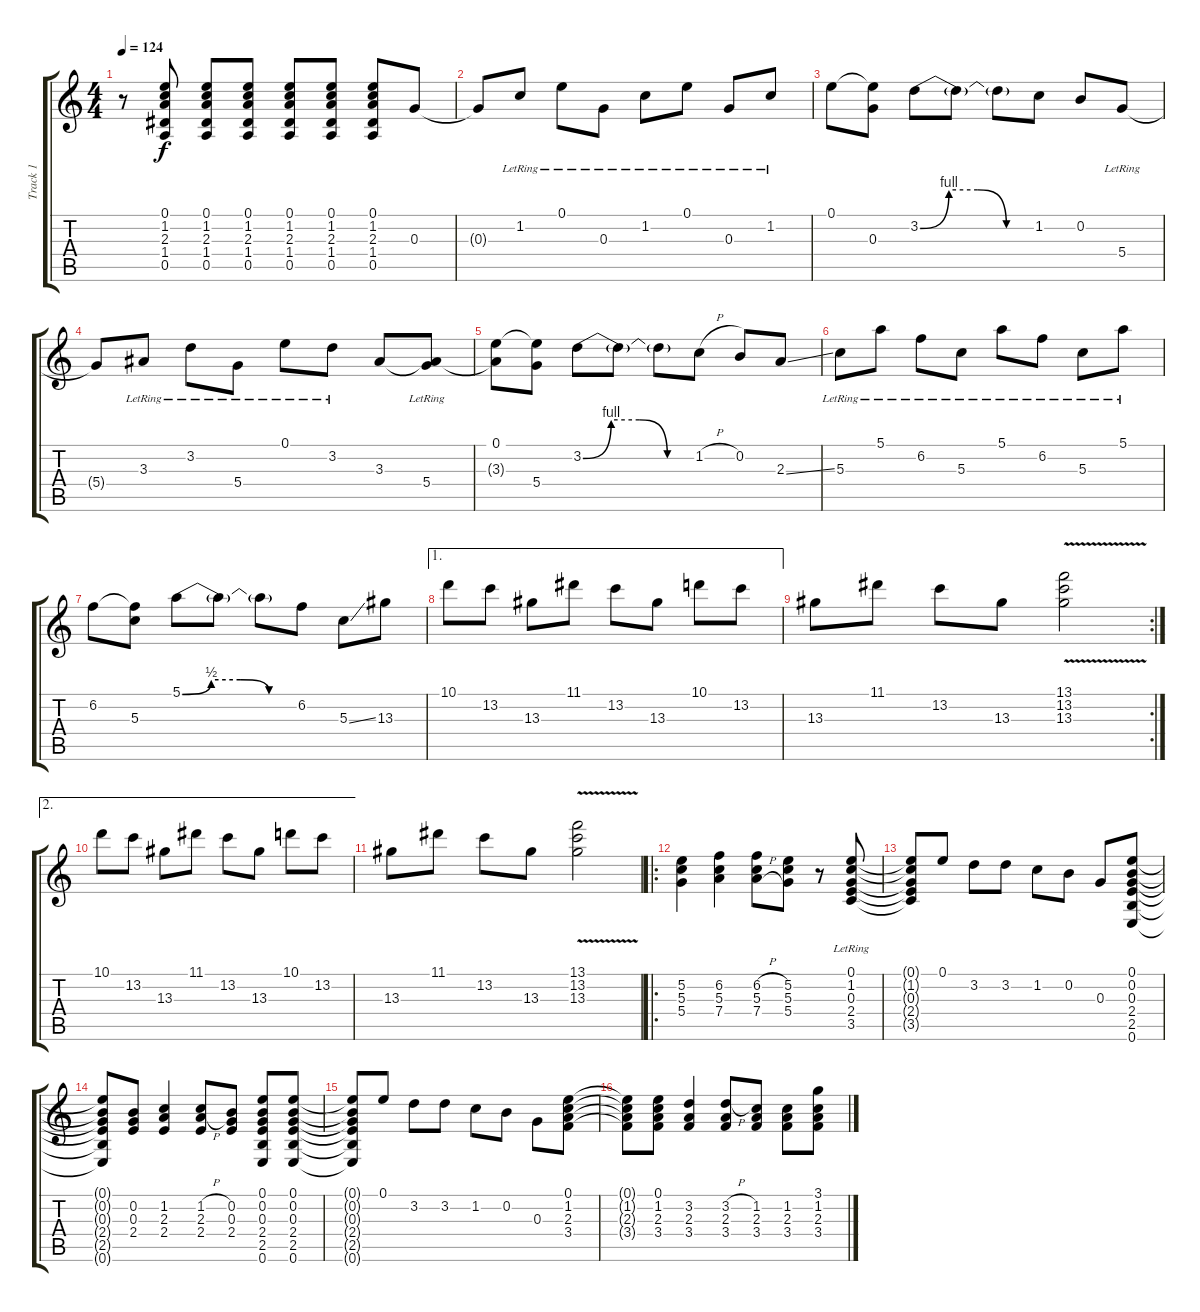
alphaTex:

\track ("Track 1" "Track 1") {instrument overdrivenguitar}
\staff {score tabs}
\tuning (E4 B3 G3 D3 A2 E2) {hide}
\ts (4 4)
\tempo 124
\clef g2
\ks c
r.8{dy f} (0.1 1.2 2.3 1.4 0.5).8 (0.1 1.2 2.3 1.4 0.5).8 (0.1 1.2 2.3 1.4 0.5).8 (0.1 1.2 2.3 1.4 0.5).8 (0.1 1.2 2.3 1.4 0.5).8 (0.1 1.2 2.3 1.4 0.5).8 0.3.8 |
0.3{t}.8 1.2{lr}.8 0.1{lr}.8 0.3{lr}.8 1.2{lr}.8 0.1{lr}.8 0.3{lr}.8 1.2{lr}.8 |
0.1.8 (0.1{t} 0.3).8 3.2{be (custom 0 0 15 4 30 4 45 0 60 0)}.8 3.2{t}.8 3.2{t}.8 1.2.8 0.2.8 5.4{lr}.8 |
5.4{t}.8 3.3{lr}.8 3.2{lr}.8 5.4{lr}.8 0.1{lr}.8 3.2{lr}.8 3.3.8 (3.3{t} 5.4{lr}).8 |
(0.1 3.3{t}).8 (0.1{t} 5.4).8 3.2{be (custom 0 0 15 4 30 4 45 0 60 0)}.8 3.2{t}.8 3.2{t}.8 1.2{h}.8 0.2.8 2.3{ss}.8 |
5.3{lr}.8 5.1{lr}.8 6.2{lr}.8 5.3{lr}.8 5.1{lr}.8 6.2{lr}.8 5.3{lr}.8 5.1{lr}.8 |
6.2.8 (6.2{t} 5.3).8 5.1{be (custom 0 0 15 2 30 2 45 0 60 0)}.8 5.1{t}.8 5.1{t}.8 6.2.8 5.3{ss}.8 13.3.8 |
\ae 1
10.1.8 13.2.8 13.3.8 11.1.8 13.2.8 13.3.8 10.1.8 13.2.8 |
\rc 2
13.3.8 11.1.8 13.2.8 13.3.8 (13.1{v} 13.2{v} 13.3{v}).2 |
\ae 2
10.1.8 13.2.8 13.3.8 11.1.8 13.2.8 13.3.8 10.1.8 13.2.8 |
13.3.8 11.1.8 13.2.8 13.3.8 (13.1{v} 13.2{v} 13.3{v}).2 |
\ro
(5.2 5.3 5.4).4 (6.2 5.3 7.4).4 (6.2{h} 5.3{h} 7.4{h}).8 (5.2 5.3 5.4).8 r.8 (0.1 1.2{lr} 0.3{lr} 2.4{lr} 3.5{lr}).8 |
(0.1{t} 1.2{t} 0.3{t} 2.4{t} 3.5{t}).8 0.1.8 3.2.8 3.2.8 1.2.8 0.2.8 0.3.8 (0.1 0.2 0.3 2.4 2.5 0.6).8 |
(0.1{t} 0.2{t} 0.3{t} 2.4{t} 2.5{t} 0.6{t}).8 (0.2 0.3 2.4).8 (1.2 2.3 2.4).4 (1.2{h} 2.3{h} 2.4).8 (0.2 0.3 2.4).8 (0.1 0.2 0.3 2.4 2.5 0.6).8 (0.1 0.2 0.3 2.4 2.5 0.6).8 |
(0.1{t} 0.2{t} 0.3{t} 2.4{t} 2.5{t} 0.6{t}).8 0.1.8 3.2.8 3.2.8 1.2.8 0.2.8 0.3.8 (0.1 1.2 2.3 3.4).8 |
(0.1{t} 1.2{t} 2.3{t} 3.4{t}).8 (0.1 1.2 2.3 3.4).8 (3.2 2.3 3.4).4 (3.2{h} 2.3 3.4).8 (1.2 2.3 3.4).8 (1.2 2.3 3.4).8 (3.1 1.2 2.3 3.4).8
